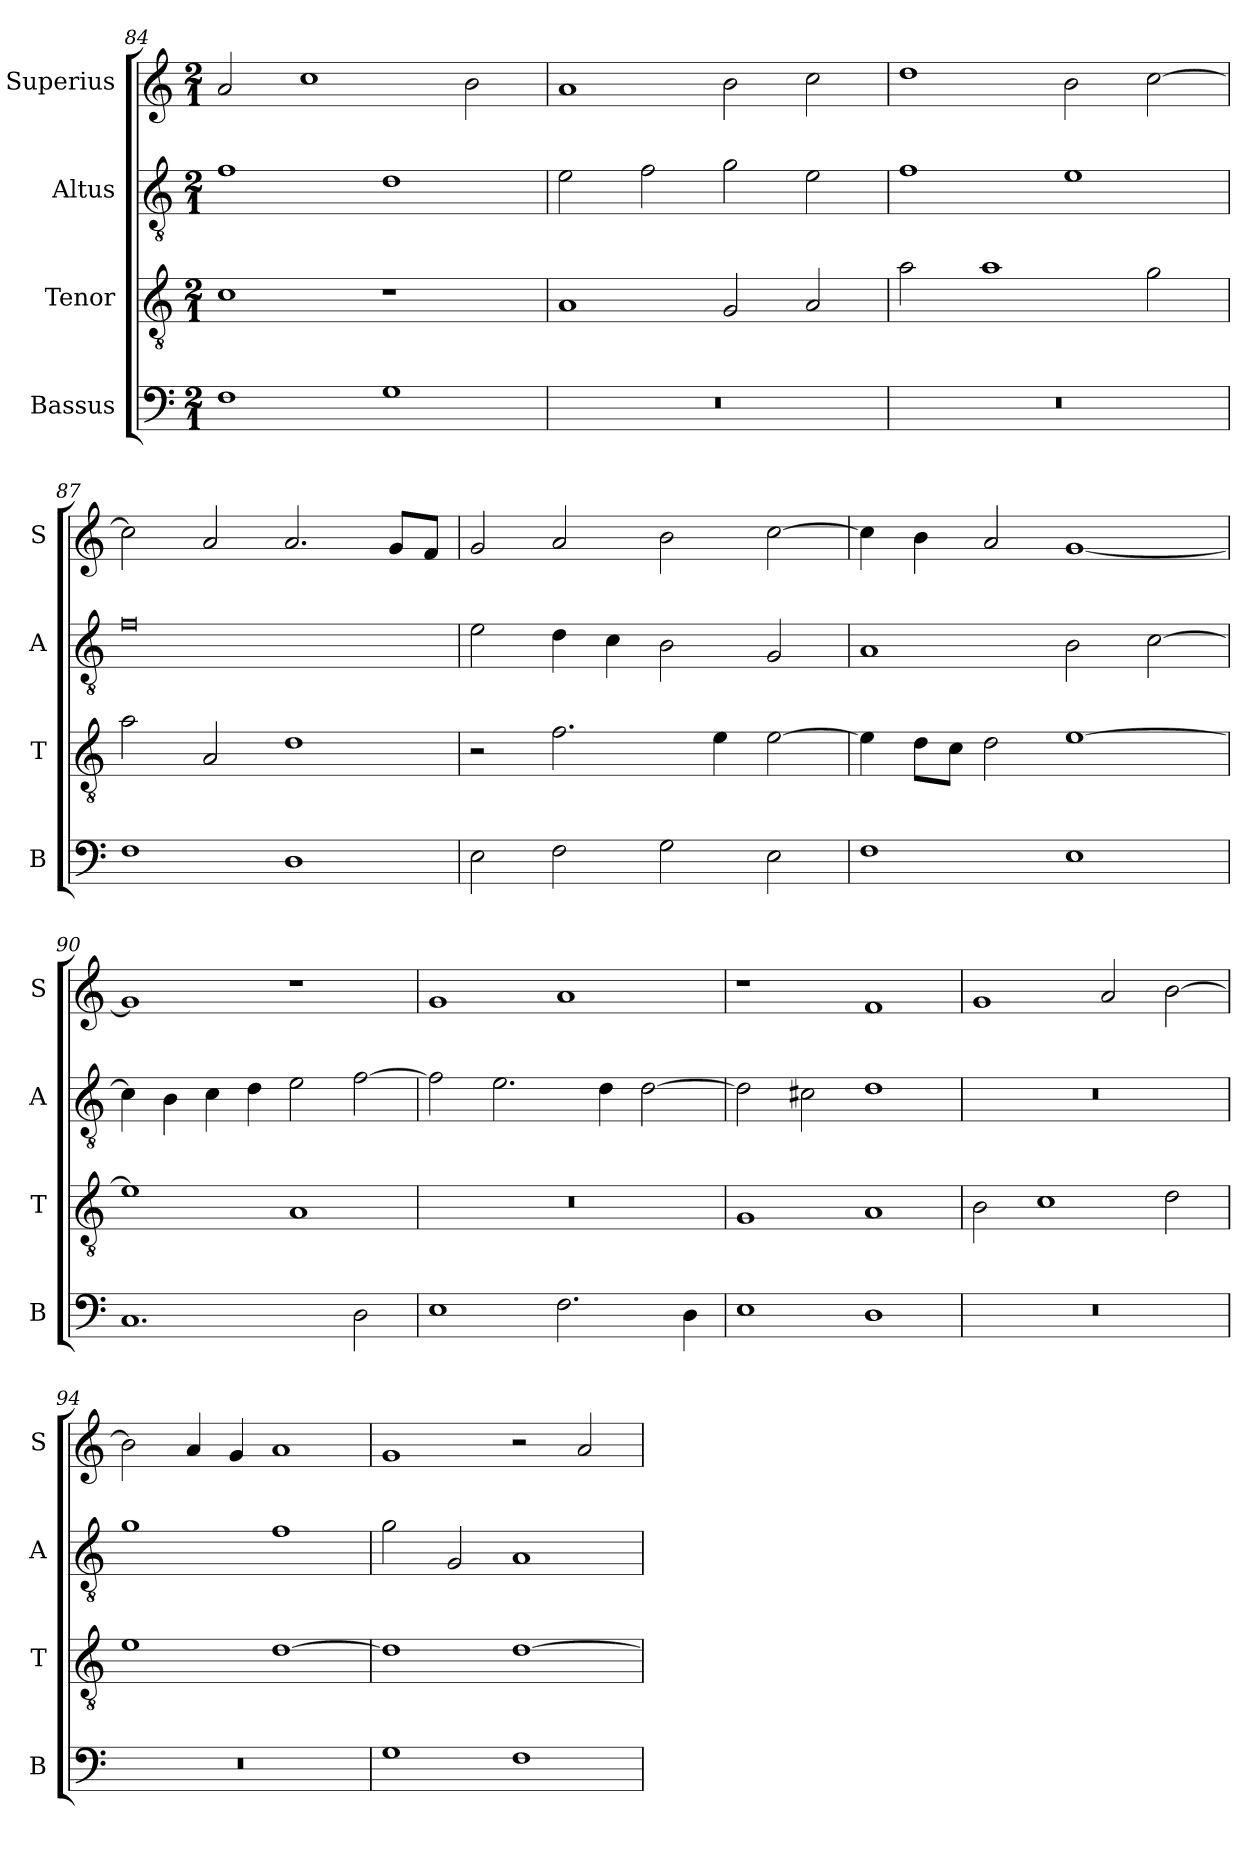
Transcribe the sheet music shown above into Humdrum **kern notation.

**kern	**kern	**kern	**kern
*part4	*part3	*part2	*part1
*staff4	*staff3	*staff2	*staff1
*I"Bassus	*I"Tenor	*I"Altus	*I"Superius
*I'B	*I'T	*I'A	*I'S
*clefF4	*clefGv2	*clefGv2	*clefG2
*k[]	*k[]	*k[]	*k[]
*C:	*C:	*C:	*C:
*M2/1	*M2/1	*M2/1	*M2/1
=84	=84	=84	=84
1F	1c	1f	2a
.	.	.	1cc
1G	1r	1d	.
.	.	.	2b
=85	=85	=85	=85
0r	1A	2e	1a
.	.	2f	.
.	2G	2g	2b
.	2A	2e	2cc
=86	=86	=86	=86
0r	2a	1f	1dd
.	1a	.	.
.	.	1e	2b
.	2g	.	[2cc
=87	=87	=87	=87
1F	2a	0f	2cc]
.	2A	.	2a
1D	1d	.	2.a
.	.	.	8gL
.	.	.	8fJ
=88	=88	=88	=88
2E	2r	2e	2g
2F	2.f	4d	2a
.	.	4c	.
2G	.	2B	2b
.	4e	.	.
2E	[2e	2G	[2cc
=89	=89	=89	=89
1F	4e]	1A	4cc]
.	8dL	.	4b
.	8cJ	.	.
.	2d	.	2a
1E	[1e	2B	[1g
.	.	[2c	.
=90	=90	=90	=90
1.C	1e]	4c]	1g]
.	.	4B	.
.	.	4c	.
.	.	4d	.
.	1A	2e	1r
2D	.	[2f	.
=91	=91	=91	=91
1E	0r	2f]	1g
.	.	2.e	.
2.F	.	.	1a
.	.	4d	.
.	.	[2d	.
4D	.	.	.
=92	=92	=92	=92
1E	1G	2d]	1r
.	.	2c#X	.
1D	1A	1d	1f
=93	=93	=93	=93
0r	2B	0r	1g
.	1c	.	.
.	.	.	2a
.	2d	.	[2b
=94	=94	=94	=94
0r	1e	1g	2b]
.	.	.	4a
.	.	.	4g
.	[1d	1f	1a
=95	=95	=95	=95
1G	1d]	2g	1g
.	.	2G	.
1F	[1d	1A	2r
.	.	.	2a
=	=	=	=
*-	*-	*-	*-
